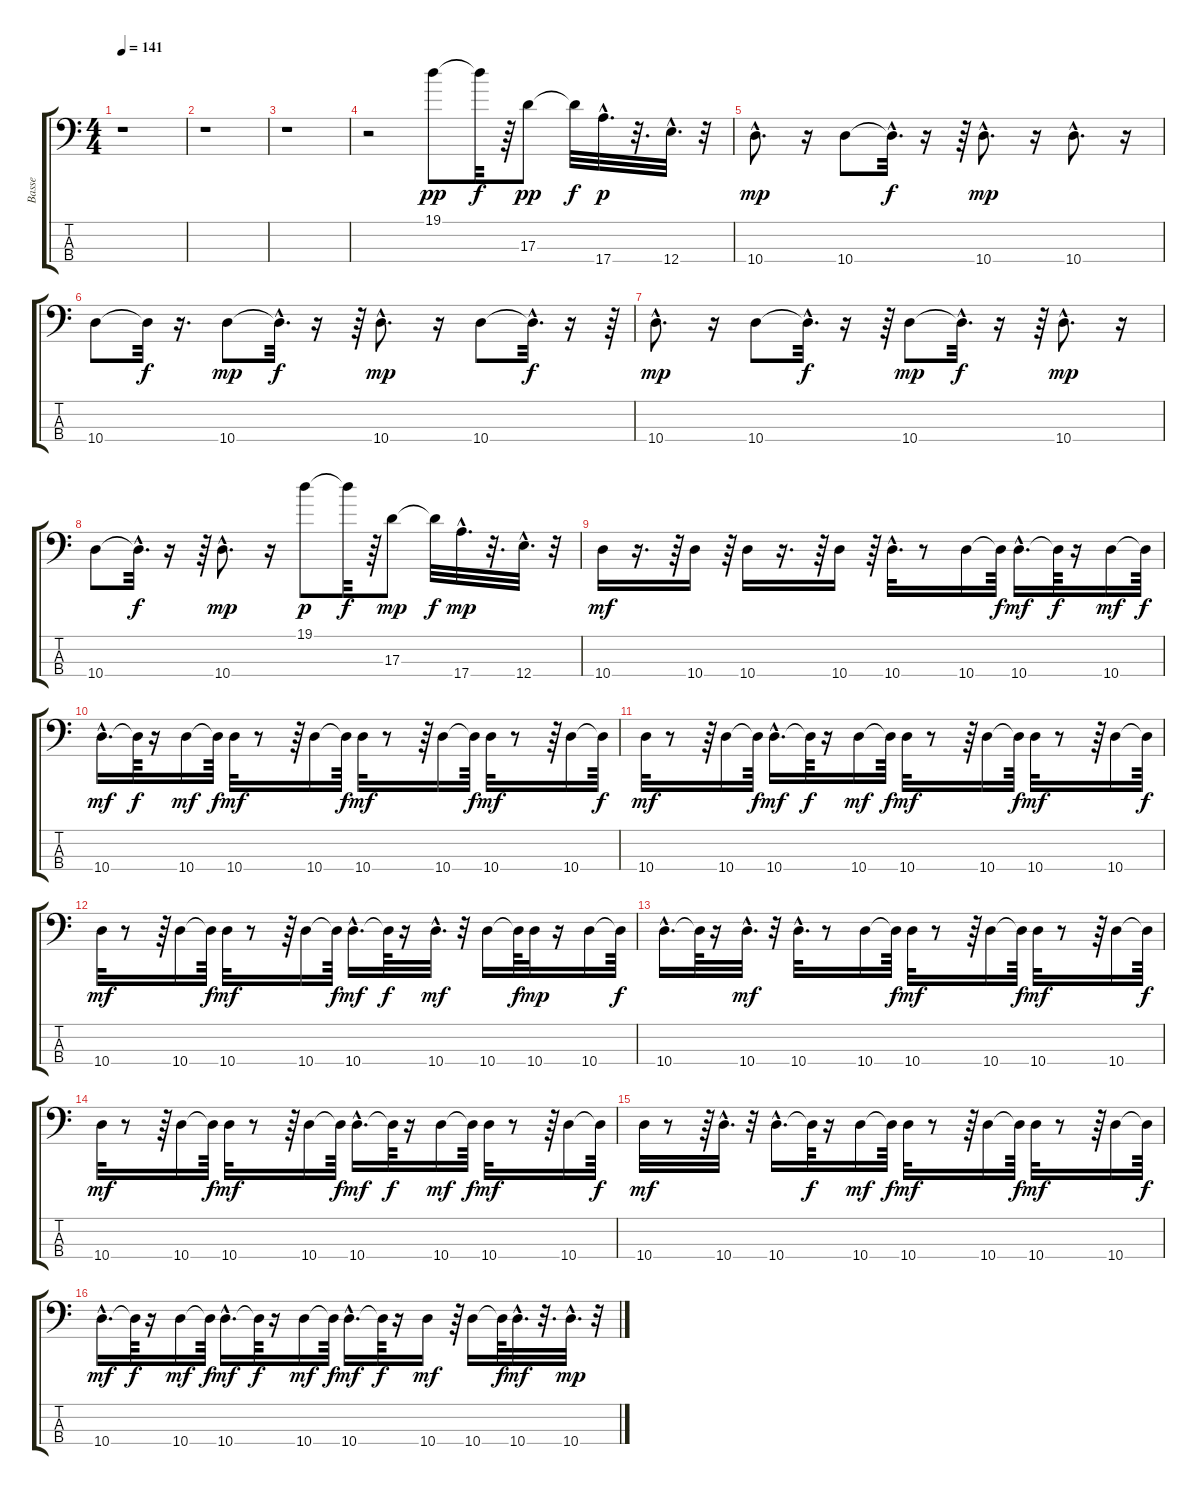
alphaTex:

\track ("Basse" "Basse") {instrument electricbassfinger}
\staff {score tabs}
\tuning (G2 D2 A1 E1) {hide}
\ts (4 4)
\tempo 141
\clef f4
\ks c
r.1{dy pp instrument electricbassfinger} |
r.1 |
r.1 |
r.2 19.1.8 19.1{t}.32{dy f} r.64 17.3.8{dy pp} 17.3{t}.32{dy f} 17.4{hac}.32{d dy p} r.32{d} 12.4{hac}.32{d} r.32 |
10.4{hac}.8{d dy mp} r.16 10.4.8 10.4{hac t}.32{d dy f} r.16 r.64 10.4{hac}.8{d dy mp} r.16 10.4{hac}.8{d} r.16 |
10.4.8 10.4{t}.32{dy f} r.16{d} 10.4.8{dy mp} 10.4{hac t}.32{d dy f} r.16 r.64 10.4{hac}.8{d dy mp} r.16 10.4.8 10.4{hac t}.32{d dy f} r.16 r.64 |
10.4{hac}.8{d dy mp} r.16 10.4.8 10.4{hac t}.32{d dy f} r.16 r.64 10.4.8{dy mp} 10.4{hac t}.32{d dy f} r.16 r.64 10.4{hac}.8{d dy mp} r.16 |
10.4.8 10.4{hac t}.32{d dy f} r.16 r.64 10.4{hac}.8{d dy mp} r.16 19.1.8{dy p} 19.1{t}.32{dy f} r.64 17.3.8{dy mp} 17.3{t}.32{dy f} 17.4{hac}.32{d dy mp} r.32{d} 12.4{hac}.32{d} r.32 |
10.4.16{dy mf} r.16{d} r.64 10.4.16 r.64 10.4.16 r.16{d} r.64 10.4.16 r.64 10.4{hac}.32{d} r.8 10.4.16 10.4{t}.64{dy f} 10.4{hac}.16{d dy mf} 10.4{t}.64{dy f} r.16 10.4.16{dy mf} 10.4{t}.64{dy f} |
10.4{hac}.16{d dy mf} 10.4{t}.64{dy f} r.16 10.4.16{dy mf} 10.4{t}.64{dy f} 10.4.32{dy mf} r.8 r.64 10.4.16 10.4{t}.64{dy f} 10.4.32{dy mf} r.8 r.64 10.4.16 10.4{t}.64{dy f} 10.4.32{dy mf} r.8 r.64 10.4.16 10.4{t}.64{dy f} |
10.4.32{dy mf} r.8 r.64 10.4.16 10.4{t}.64{dy f} 10.4{hac}.16{d dy mf} 10.4{t}.64{dy f} r.16 10.4.16{dy mf} 10.4{t}.64{dy f} 10.4.32{dy mf} r.8 r.64 10.4.16 10.4{t}.64{dy f} 10.4.32{dy mf} r.8 r.64 10.4.16 10.4{t}.64{dy f} |
10.4.32{dy mf} r.8 r.64 10.4.16 10.4{t}.64{dy f} 10.4.32{dy mf} r.8 r.64 10.4.16 10.4{t}.64{dy f} 10.4{hac}.16{d dy mf} 10.4{t}.64{dy f} r.16 10.4{hac}.32{d dy mf} r.32 10.4.16 10.4{t}.64{dy f} 10.4.32{dy mp} r.16 10.4.16 10.4{t}.64{dy f} |
10.4{hac}.16{d} 10.4{t}.64 r.16 10.4{hac}.32{d dy mf} r.32 10.4{hac}.32{d} r.8 10.4.16 10.4{t}.64{dy f} 10.4.32{dy mf} r.8 r.64 10.4.16 10.4{t}.64{dy f} 10.4.32{dy mf} r.8 r.64 10.4.16 10.4{t}.64{dy f} |
10.4.32{dy mf} r.8 r.64 10.4.16 10.4{t}.64{dy f} 10.4.32{dy mf} r.8 r.64 10.4.16 10.4{t}.64{dy f} 10.4{hac}.16{d dy mf} 10.4{t}.64{dy f} r.16 10.4.16{dy mf} 10.4{t}.64{dy f} 10.4.32{dy mf} r.8 r.64 10.4.16 10.4{t}.64{dy f} |
10.4.32{dy mf} r.8 r.64 10.4{hac}.32{d} r.32 10.4{hac}.16{d} 10.4{t}.64{dy f} r.16 10.4.16{dy mf} 10.4{t}.64{dy f} 10.4.32{dy mf} r.8 r.64 10.4.16 10.4{t}.64{dy f} 10.4.32{dy mf} r.8 r.64 10.4.16 10.4{t}.64{dy f} |
10.4{hac}.16{d dy mf} 10.4{t}.64{dy f} r.16 10.4.16{dy mf} 10.4{t}.64{dy f} 10.4{hac}.16{d dy mf} 10.4{t}.64{dy f} r.16 10.4.16{dy mf} 10.4{t}.64{dy f} 10.4{hac}.16{d dy mf} 10.4{t}.64{dy f} r.16 10.4.16{dy mf} r.64 10.4.16 10.4{t}.64{dy f} 10.4{hac}.32{d dy mf} r.32{d} 10.4{hac}.32{d dy mp} r.32
